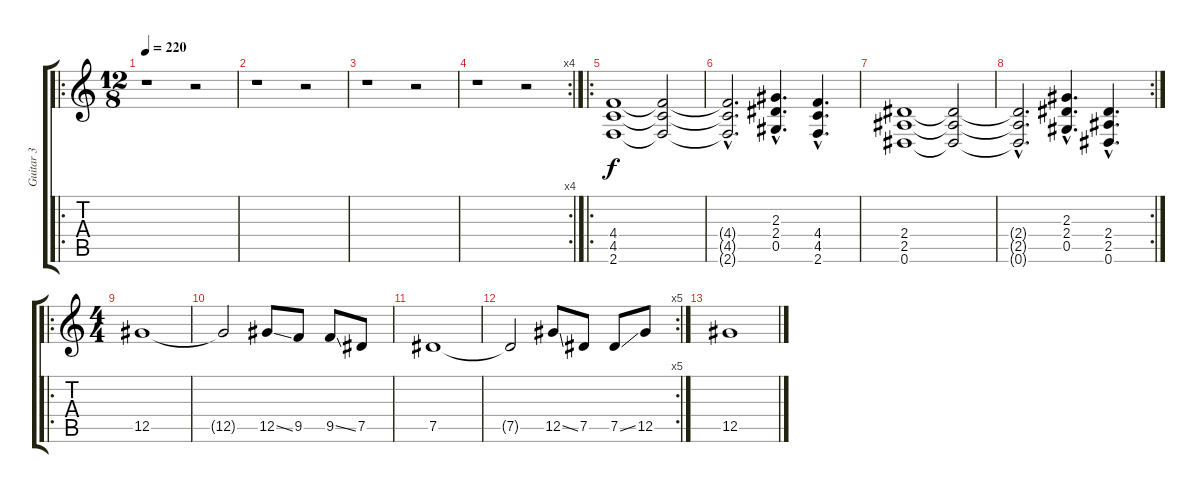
\track ("Guitar 3" "Guitar 3") {instrument distortionguitar}
\staff {score tabs}
\tuning (Eb4 Bb3 Gb3 Db3 Ab2 Eb2) {hide}
\ro
\ts (12 8)
\tempo 220
\clef g2
\ks c
r.1{dy f} r.2 |
r.1 r.2 |
r.1 r.2 |
\rc 4
r.1 r.2 |
\ro
(4.4 4.5 2.6).1 (4.4{t} 4.5{t} 2.6{t}).2 |
(4.4{hac t} 4.5{hac t} 2.6{hac t}).2{d} (2.3{hac} 2.4{hac} 0.5{hac}).4{d} (4.4{hac} 4.5{hac} 2.6{hac}).4{d} |
(2.4 2.5 0.6).1 (2.4{t} 2.5{t} 0.6{t}).2 |
\rc 2
(2.4{hac t} 2.5{hac t} 0.6{hac t}).2{d} (2.3{hac} 2.4{hac} 0.5{hac}).4{d} (2.4{hac} 2.5{hac} 0.6{hac}).4{d} |
\ro
\ts (4 4)
12.5.1 |
12.5{t}.2 12.5{ss}.8 9.5.8 9.5{ss}.8 7.5.8 |
7.5.1 |
\rc 5
7.5{t}.2 12.5{ss}.8 7.5.8 7.5{ss}.8 12.5.8 |
12.5.1
